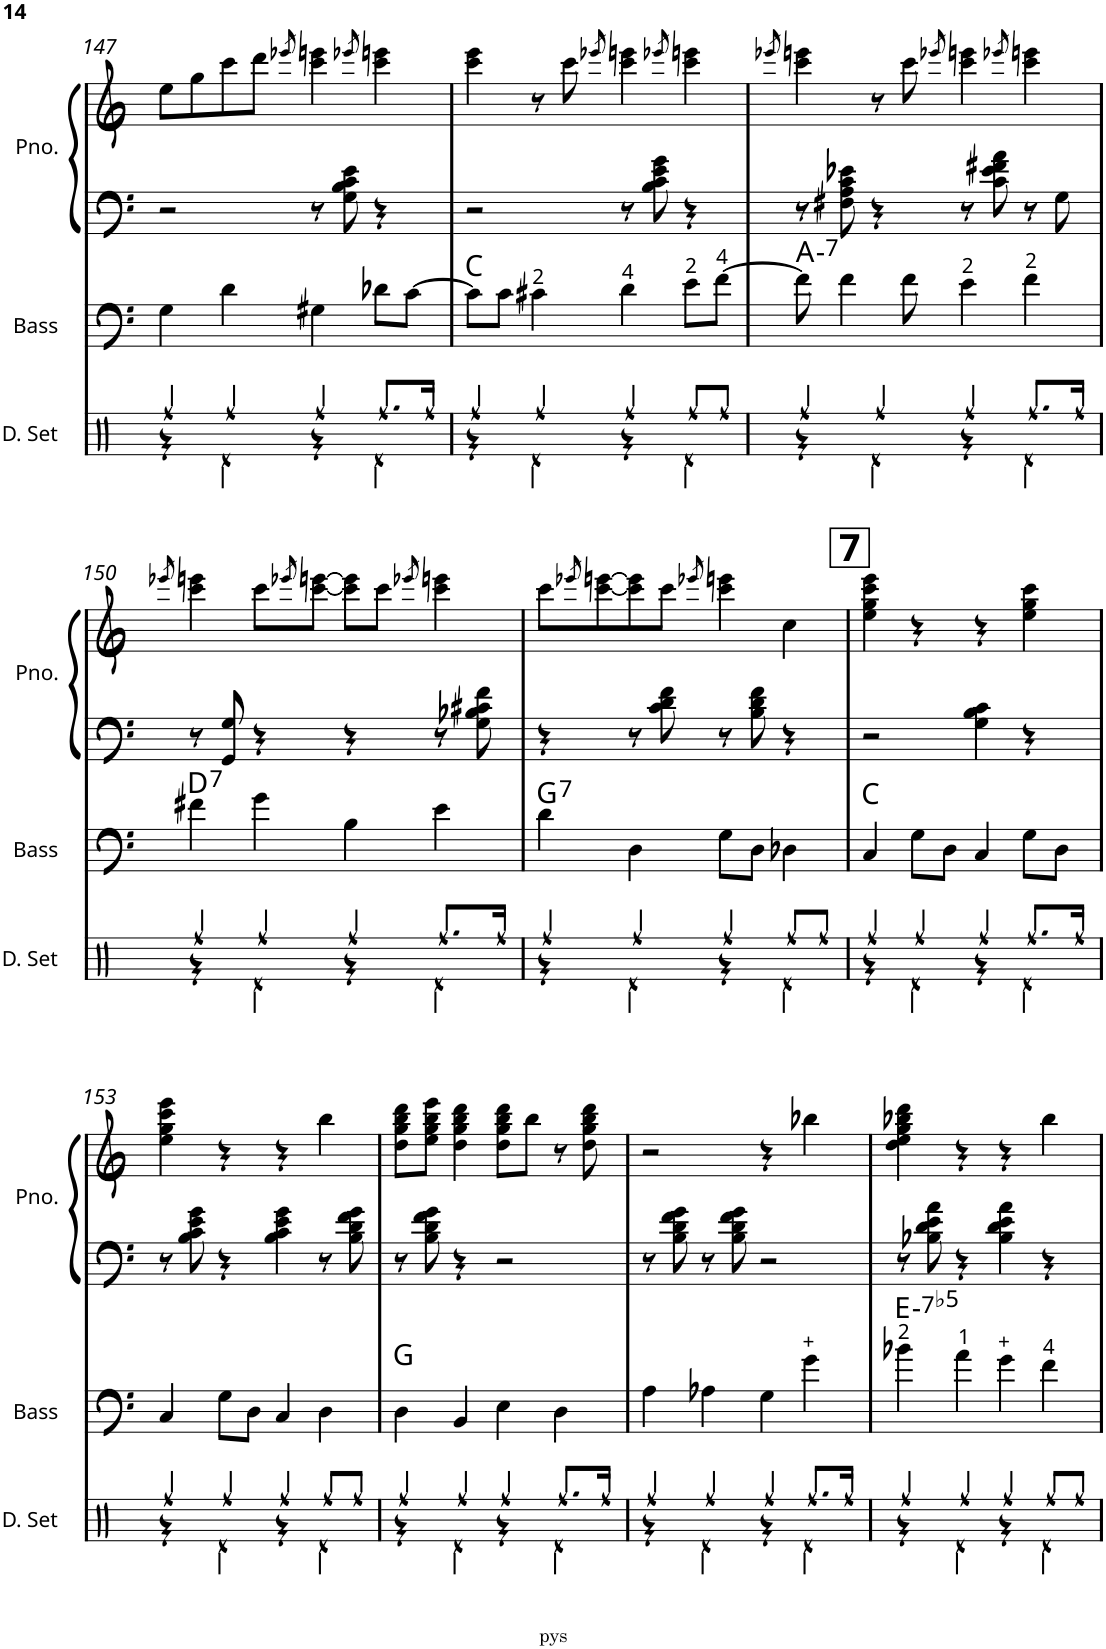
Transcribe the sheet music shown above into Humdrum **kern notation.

**kern	**kern	**harte	**kern	**kern
*part4	*part3	*part3	*part2	*part1
*staff4	*staff3	*	*staff2	*staff1
*I"Drumset	*I"Acoustic Bass	*	*I"Piano LH	*I"Piano
*I'D. Set	*I'Bass	*	*I'Pno	*I'Pno.
!!LO:PB:g=z
*clefX	*clefF4	*	*clefF4	*clefG2
*	*Trd7c12	*	*	*
*k[]	*k[]	*	*k[]	*k[]
*M4/4	*M4/4	*	*M4/4	*M4/4
=147	=147	=147	=147	=147
*^	*	*	*	*
4Rff/	4r	4G\	.	2r	8ee\L
.	.	.	.	.	8gg\
4Rff/	4Rd\	4d\	.	.	8ccc\
.	.	.	.	.	8ddd\J
.	.	.	.	.	8qeee-X/
4Rff/	4r	4G#X\	.	8r	4ccc\ 4eeen\
.	.	.	.	8G\ 8B\ 8c\ 8e\	.
.	.	.	.	.	8qeee-X/
8.Rff/L	4Rd\	8d-X\L	.	4r	4ccc\ 4eeen\
.	.	[8c\J	.	.	.
16Rff/Jk	.	.	.	.	.
=148	=148	=148	=148	=148	=148
4Rff/	4r	8c\L]	C:maj	2r	4ccc\ 4eee\
.	.	8c\J	.	.	.
4Rff/	4Rd\	4c#X\	.	.	8r
.	.	.	.	.	8ccc\
.	.	.	.	.	8qeee-X/
4Rff/	4r	4d\	.	8r	4ccc\ 4eeen\
.	.	.	.	8B\ 8c\ 8e\ 8g\	.
.	.	.	.	.	8qeee-X/
8Rff/L	4Rd\	8e\L	.	4r	4ccc\ 4eeen\
8Rff/J	.	[8f\J	.	.	.
=149	=149	=149	=149	=149	=149
.	.	.	.	.	8qeee-X/
!	!	!	!LO:H:kt=7	!	!
4Rff/	4r	8f\]	A:min7	8r	4ccc\ 4eeen\
.	.	4f\	.	8F#X\ 8A\ 8c\ 8e-X\	.
4Rff/	4Rd\	.	.	4r	8r
.	.	8f\	.	.	8ccc\
.	.	.	.	.	8qeee-X/
4Rff/	4r	4e\	.	8r	4ccc\ 4eeen\
.	.	.	.	8c\ 8e-\ 8f#X\ 8a\	.
.	.	.	.	.	8qeee-X/
8.Rff/L	4Rd\	4f\	.	8r	4ccc\ 4eeen\
.	.	.	.	8G\	.
16Rff/Jk	.	.	.	.	.
!!LO:LB:g=z
=150	=150	=150	=150	=150	=150
.	.	.	.	.	8qeee-X/
!	!	!	!LO:H:kt=7	!	!
4Rff/	4r	4f#X\	D:7	8r	4ccc\ 4eeen\
.	.	.	.	8GG/ 8G/	.
4Rff/	4Rd\	4g\	.	4r	8ccc\L
.	.	.	.	.	8qeee-X/
.	.	.	.	.	[8ccc\ [8eeen\J
4Rff/	4r	4B\	.	4r	8ccc\] 8eee\]L
.	.	.	.	.	8ccc\J
.	.	.	.	.	8qeee-X/
8.Rff/L	4Rd\	4e\	.	8r	4ccc\ 4eeen\
.	.	.	.	8G\ 8B-X\ 8c#X\ 8f\	.
16Rff/Jk	.	.	.	.	.
=151	=151	=151	=151	=151	=151
!	!	!	!LO:H:kt=7	!	!
4Rff/	4r	4d\	G:7	4r	8ccc\L
.	.	.	.	.	8qeee-X/
.	.	.	.	.	[8ccc\ [8eeen\
4Rff/	4Rd\	4D\	.	8r	8ccc\] 8eee\]
.	.	.	.	8c\ 8d\ 8f\	8ccc\J
.	.	.	.	.	8qeee-X/
4Rff/	4r	8G\L	.	8r	4ccc\ 4eeen\
.	.	8D\J	.	8B\ 8d\ 8f\	.
8Rff/L	4Rd\	4D-X\	.	4r	4cc\
8Rff/J	.	.	.	.	.
!!LO:REH:place=s1:a:B:cj:fs=18:t=7
=152	=152	=152	=152	=152	=152
4Rff/	4r	4C/	C:maj	2r	4ee\ 4gg\ 4ccc\ 4eee\
4Rff/	4Rd\	8G\L	.	.	4r
.	.	8D\J	.	.	.
4Rff/	4r	4C/	.	4G\ 4B\ 4c\	4r
8.Rff/L	4Rd\	8G\L	.	4r	4ee\ 4gg\ 4ccc\
.	.	8D\J	.	.	.
16Rff/Jk	.	.	.	.	.
!!LO:LB:g=z
=153	=153	=153	=153	=153	=153
4Rff/	4r	4C/	.	8r	4ee\ 4gg\ 4ccc\ 4eee\
.	.	.	.	8B\ 8c\ 8e\ 8g\	.
4Rff/	4Rd\	8G\L	.	4r	4r
.	.	8D\J	.	.	.
4Rff/	4r	4C/	.	4B\ 4c\ 4e\ 4g\	4r
8Rff/L	4Rd\	4D\	.	8r	4bb\
8Rff/J	.	.	.	8B\ 8d\ 8f\ 8g\	.
=154	=154	=154	=154	=154	=154
4Rff/	4r	4D\	G:maj	8r	8dd\ 8gg\ 8bb\ 8ddd\L
.	.	.	.	8B\ 8d\ 8f\ 8g\	8ee\ 8gg\ 8bb\ 8eee\J
4Rff/	4Rd\	4BB/	.	4r	4dd\ 4gg\ 4bb\ 4ddd\
4Rff/	4r	4E\	.	2r	8dd\ 8gg\ 8bb\ 8ddd\L
.	.	.	.	.	8bb\J
8.Rff/L	4Rd\	4D\	.	.	8r
.	.	.	.	.	8dd\ 8gg\ 8bb\ 8ddd\
16Rff/Jk	.	.	.	.	.
=155	=155	=155	=155	=155	=155
4Rff/	4r	4A\	.	8r	2r
.	.	.	.	8B\ 8d\ 8f\ 8g\	.
4Rff/	4Rd\	4A-X\	.	8r	.
.	.	.	.	8B\ 8d\ 8f\ 8g\	.
4Rff/	4r	4G\	.	2r	4r
!	!	!LO:TX:a:t=+	!	!	!
8.Rff/L	4Rd\	4g\	.	.	4bb-X\
16Rff/Jk	.	.	.	.	.
=156	=156	=156	=156	=156	=156
!	!	!	!LO:H:kt=-7b5	!	!
4Rff/	4r	4b-X\	E:hdim7	8r	4dd\ 4ee\ 4gg\ 4bb-X\ 4ddd\
.	.	.	.	8B-X\ 8d\ 8e\ 8a\	.
4Rff/	4Rd\	4a\	.	4r	4r
!	!	!LO:TX:a:t=+	!	!	!
4Rff/	4r	4g\	.	4B-\ 4d\ 4e\ 4a\	4r
8Rff/L	4Rd\	4f\	.	4r	4bb-\
8Rff/J	.	.	.	.	.
*v	*v	*	*	*	*
=	=	=	=	=
*-	*-	*-	*-	*-
